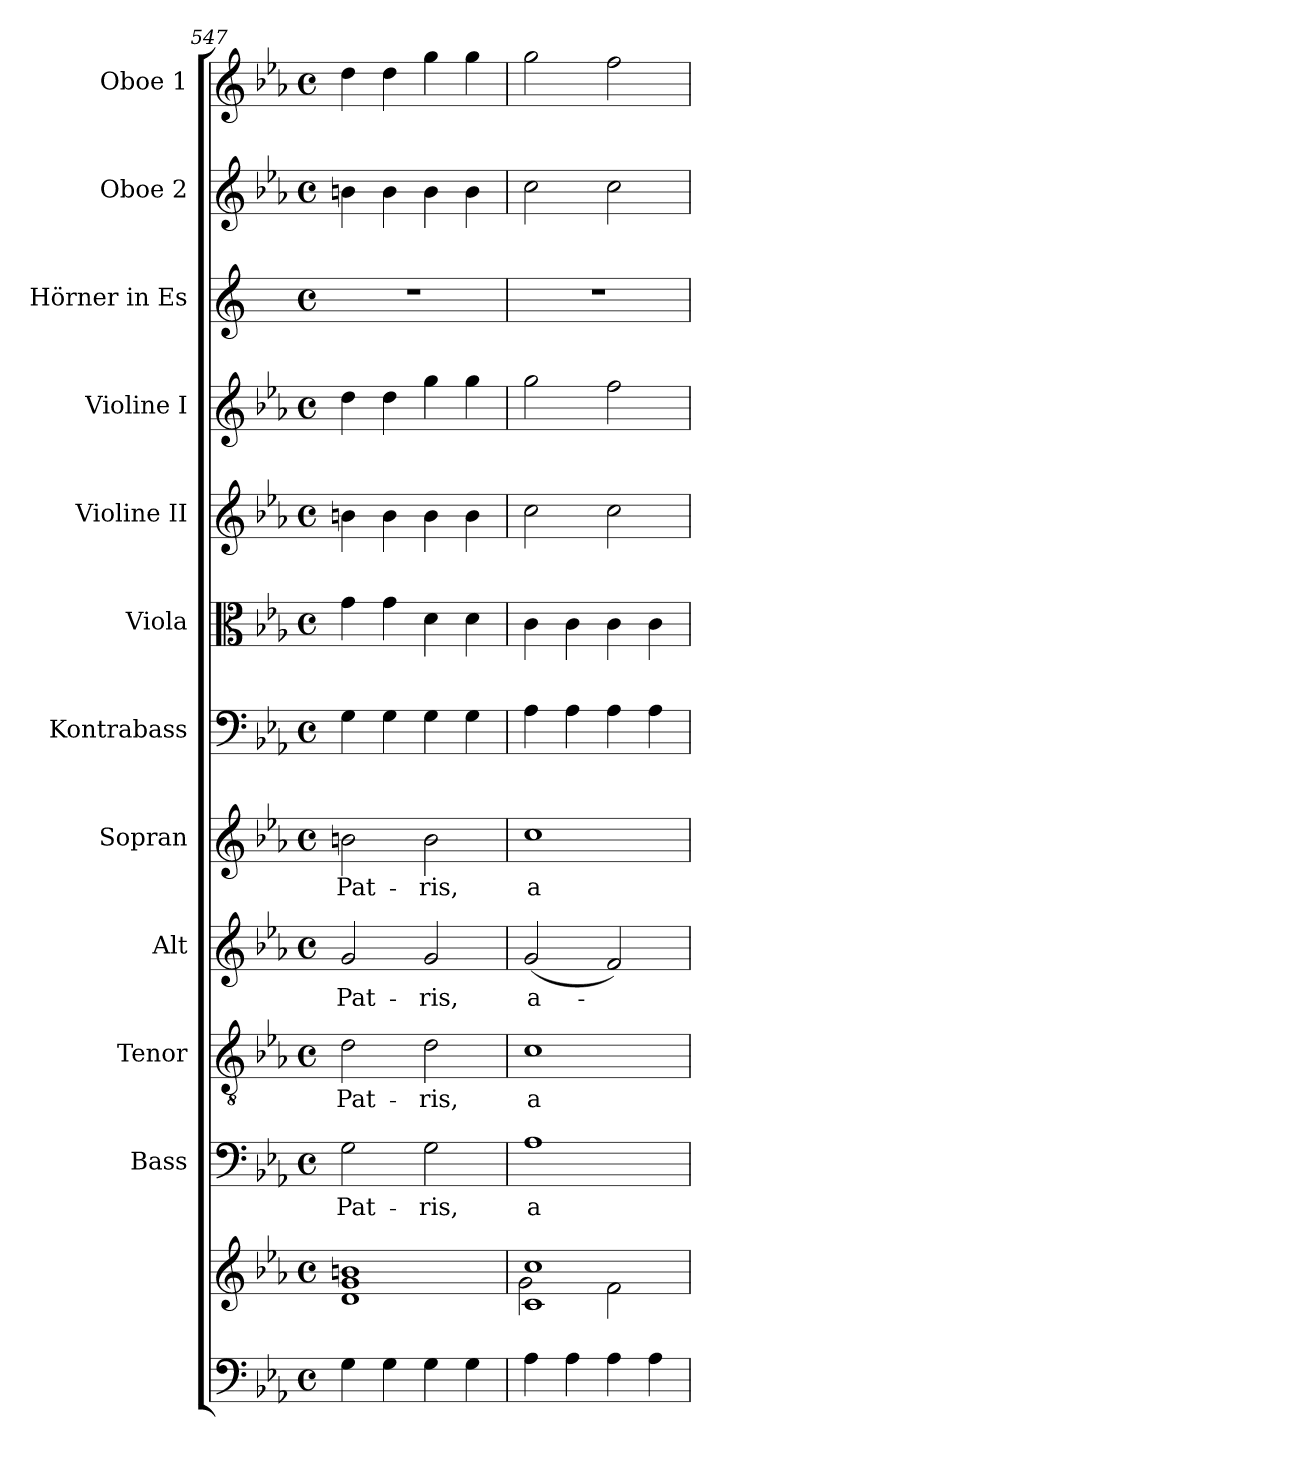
**kern	**kern	**kern	**text	**kern	**text	**kern	**text	**kern	**text	**kern	**kern	**kern	**kern	**kern	**kern	**kern
*part12	*part12	*part11	*part11	*part10	*part10	*part9	*part9	*part8	*part8	*part7	*part6	*part5	*part4	*part3	*part2	*part1
*staff13	*staff12	*staff11	*staff11	*staff10	*staff10	*staff9	*staff9	*staff8	*staff8	*staff7	*staff6	*staff5	*staff4	*staff3	*staff2	*staff1
*	*	*I"Bass	*	*I"Tenor	*	*I"Alt	*	*I"Sopran	*	*I"Kontrabass	*I"Viola	*I"Violine II	*I"Violine I	*I"Hörner in Es	*I"Oboe 2	*I"Oboe 1
*	*	*I'B.	*	*I'T.	*	*I'A.	*	*I'S.	*	*I'Kb.	*I'Vla.	*I'Vl. II	*I'Vl. I	*	*I'Ob. 2	*I'Ob. 1
*clefF4	*clefG2	*clefF4	*	*clefGv2	*	*clefG2	*	*clefG2	*	*clefF4	*clefC3	*clefG2	*clefG2	*clefG2	*clefG2	*clefG2
*	*	*	*	*	*	*	*	*	*	*ITrd7c12	*	*	*	*ITrd5c9	*	*
*k[b-e-a-]	*k[b-e-a-]	*k[b-e-a-]	*	*k[b-e-a-]	*	*k[b-e-a-]	*	*k[b-e-a-]	*	*k[b-e-a-]	*k[b-e-a-]	*k[b-e-a-]	*k[b-e-a-]	*k[b-e-a-]	*k[b-e-a-]	*k[b-e-a-]
*E-:	*E-:	*E-:	*	*E-:	*	*E-:	*	*E-:	*	*E-:	*E-:	*E-:	*E-:	*E-:	*E-:	*E-:
*M4/4	*M4/4	*M4/4	*	*M4/4	*	*M4/4	*	*M4/4	*	*M4/4	*M4/4	*M4/4	*M4/4	*M4/4	*M4/4	*M4/4
*met(c)	*met(c)	*met(c)	*	*met(c)	*	*met(c)	*	*met(c)	*	*met(c)	*met(c)	*met(c)	*met(c)	*met(c)	*met(c)	*met(c)
=547	=547	=547	=547	=547	=547	=547	=547	=547	=547	=547	=547	=547	=547	=547	=547	=547
!	!	!	!LO:LY:b	!	!LO:LY:b	!	!LO:LY:b	!	!LO:LY:b	!	!	!	!	!	!	!
4G\	1d 1g 1bn	2G\	Pat-	2d\	Pat-	2g/	Pat-	2bn\	Pat-	4GG\	4g\	4bn\	4dd\	1r	4bn\	4dd\
4G\	.	.	.	.	.	.	.	.	.	4GG\	4g\	4b\	4dd\	.	4b\	4dd\
!	!	!	!LO:LY:b	!	!LO:LY:b	!	!LO:LY:b	!	!LO:LY:b	!	!	!	!	!	!	!
4G\	.	2G\	-ris,	2d\	-ris,	2g/	-ris,	2b\	-ris,	4GG\	4d\	4b\	4gg\	.	4b\	4gg\
4G\	.	.	.	.	.	.	.	.	.	4GG\	4d\	4b\	4gg\	.	4b\	4gg\
=548	=548	=548	=548	=548	=548	=548	=548	=548	=548	=548	=548	=548	=548	=548	=548	=548
*	*^	*	*	*	*	*	*	*	*	*	*	*	*	*	*	*
!	!	!	!	!LO:LY:b	!	!LO:LY:b	!	!LO:LY:b	!	!LO:LY:b	!	!	!	!	!	!	!
4A-\	1c 1cc	2g\	1A-	a-	1c	a-	(<2g/	a-	1cc	a-	4AA-\	4c\	2cc\	2gg\	1r	2cc\	2gg\
4A-\	.	.	.	.	.	.	.	.	.	.	4AA-\	4c\	.	.	.	.	.
4A-\	.	2f\	.	.	.	.	2f/)	.	.	.	4AA-\	4c\	2cc\	2ff\	.	2cc\	2ff\
4A-\	.	.	.	.	.	.	.	.	.	.	4AA-\	4c\	.	.	.	.	.
*	*v	*v	*	*	*	*	*	*	*	*	*	*	*	*	*	*	*
=	=	=	=	=	=	=	=	=	=	=	=	=	=	=	=	=
*-	*-	*-	*-	*-	*-	*-	*-	*-	*-	*-	*-	*-	*-	*-	*-	*-
